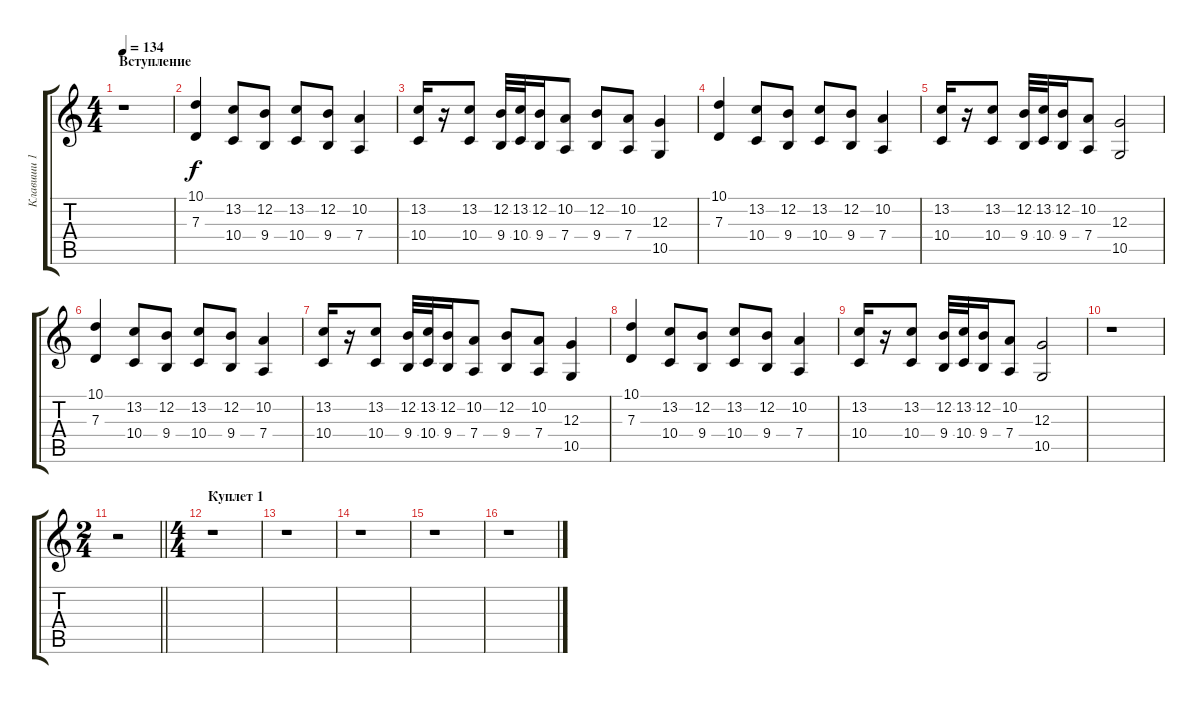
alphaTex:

\track ("Клавиши 1" "Клавиши 1") {instrument churchorgan}
\staff {score tabs}
\tuning (E4 B3 G3 D3 A2 E2) {hide}
\ts (4 4)
\section ("" "Вступление")
\tempo 134
\clef g2
\ks c
r.1{dy f instrument churchorgan} |
(10.1 7.3).4 (13.2 10.4).8 (12.2 9.4).8 (13.2 10.4).8 (12.2 9.4).8 (10.2 7.4).4 |
(13.2 10.4).16 r.16 (13.2 10.4).8 (12.2 9.4).32 (13.2 10.4).32 (12.2 9.4).16 (10.2 7.4).8 (12.2 9.4).8 (10.2 7.4).8 (12.3 10.5).4 |
(10.1 7.3).4 (13.2 10.4).8 (12.2 9.4).8 (13.2 10.4).8 (12.2 9.4).8 (10.2 7.4).4 |
(13.2 10.4).16 r.16 (13.2 10.4).8 (12.2 9.4).32 (13.2 10.4).32 (12.2 9.4).16 (10.2 7.4).8 (12.3 10.5).2 |
(10.1 7.3).4 (13.2 10.4).8 (12.2 9.4).8 (13.2 10.4).8 (12.2 9.4).8 (10.2 7.4).4 |
(13.2 10.4).16 r.16 (13.2 10.4).8 (12.2 9.4).32 (13.2 10.4).32 (12.2 9.4).16 (10.2 7.4).8 (12.2 9.4).8 (10.2 7.4).8 (12.3 10.5).4 |
(10.1 7.3).4 (13.2 10.4).8 (12.2 9.4).8 (13.2 10.4).8 (12.2 9.4).8 (10.2 7.4).4 |
(13.2 10.4).16 r.16 (13.2 10.4).8 (12.2 9.4).32 (13.2 10.4).32 (12.2 9.4).16 (10.2 7.4).8 (12.3 10.5).2 |
r.1 |
\ts (2 4)
\barLineRight lightlight
r.2 |
\ts (4 4)
\section ("" "Куплет 1")
r.1 |
r.1 |
r.1 |
r.1 |
r.1
